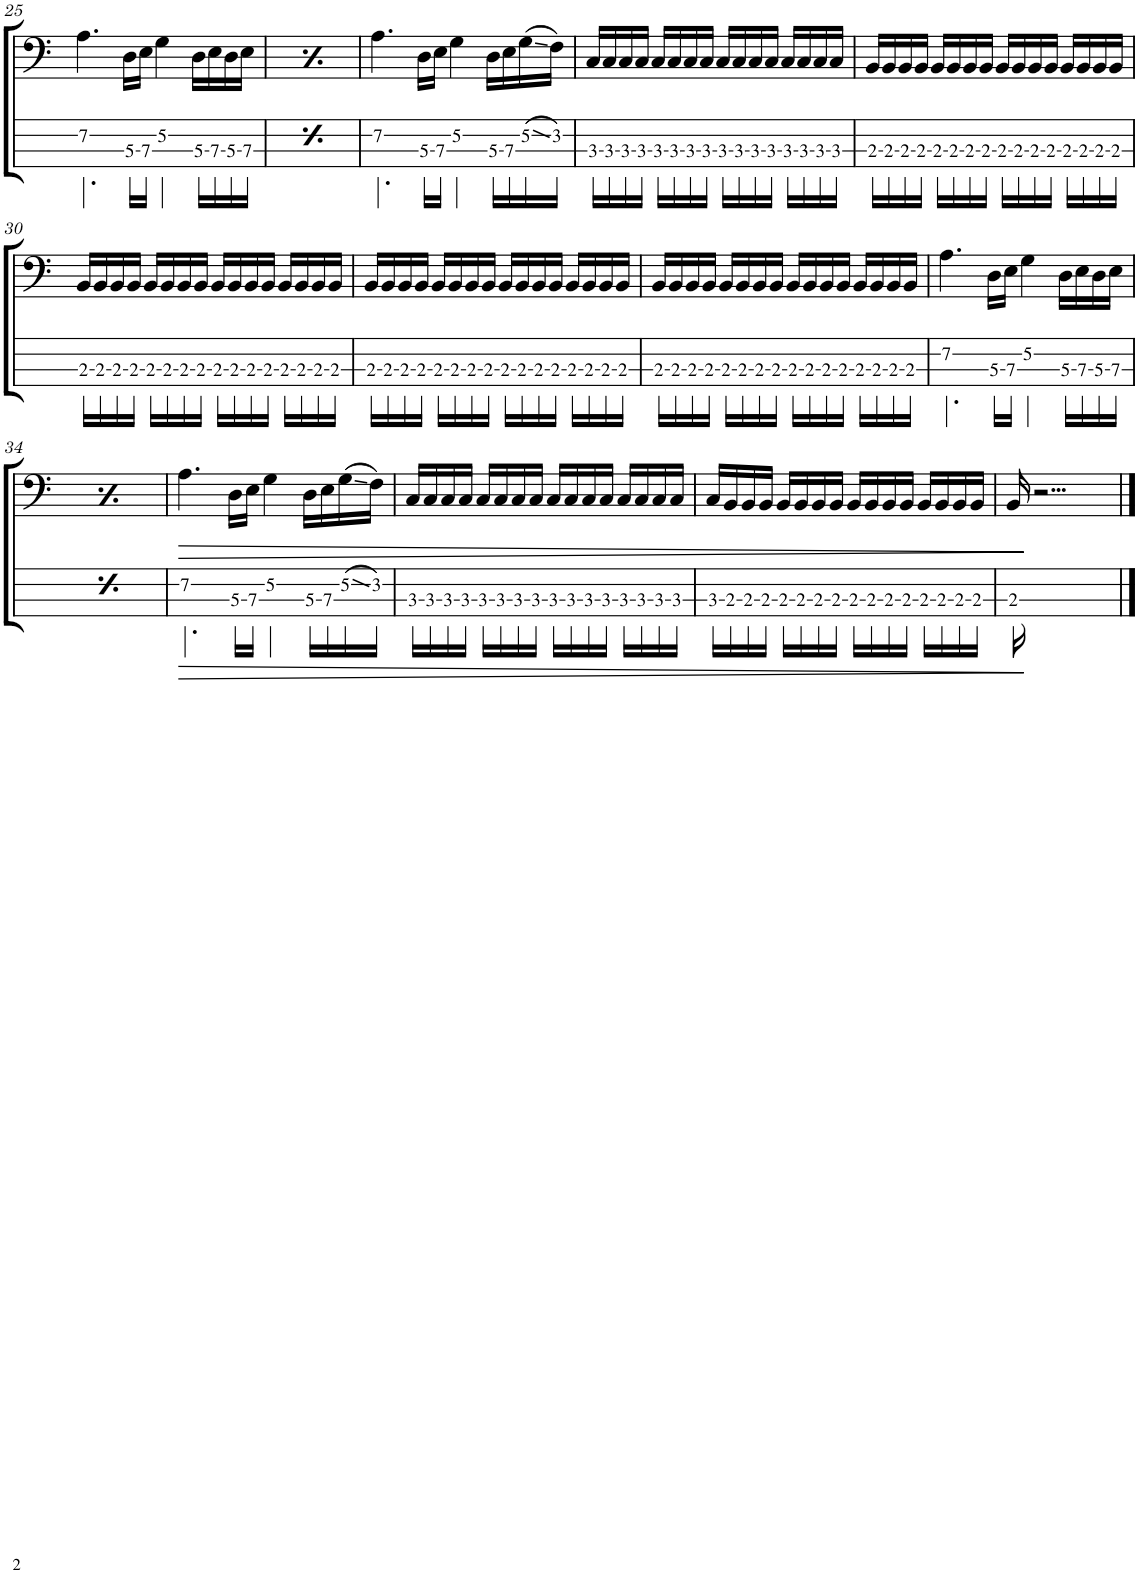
**kern	**kern	**dynam
*part1	*part1	*part1
*staff2	*staff1	*staff1/2
*I"Bass Guitar	*	*
*I'B. Guit.	*	*
!!LO:PB:g=z
*	*clefF4	*
*Trd7c12	*Trd7c12	*
*k[]	*k[]	*
*M4/4	*M4/4	*
=25	=25	=25
4.A\	4.A\	.
16D\LL	16D\LL	.
16E\JJ	16E\JJ	.
4G\	4G\	.
16D\LL	16D\LL	.
16E\	16E\	.
16D\	16D\	.
16E\JJ	16E\JJ	.
=26	=26	=26
4.A\	4.A\	.
16D\LL	16D\LL	.
16E\JJ	16E\JJ	.
4G\	4G\	.
16D\LL	16D\LL	.
16E\	16E\	.
16D\	16D\	.
16E\JJ	16E\JJ	.
=27	=27	=27
4.A\	4.A\	.
16D\LL	16D\LL	.
16E\JJ	16E\JJ	.
4G\	4G\	.
16D\LL	16D\LL	.
16E\	16E\	.
16G\	(16G\	.
16F\JJ	16F\JJ)	.
=28	=28	=28
16C\LL	16C/LL	.
16C\	16C/	.
16C\	16C/	.
16C\JJ	16C/JJ	.
16C\LL	16C/LL	.
16C\	16C/	.
16C\	16C/	.
16C\JJ	16C/JJ	.
16C\LL	16C/LL	.
16C\	16C/	.
16C\	16C/	.
16C\JJ	16C/JJ	.
16C\LL	16C/LL	.
16C\	16C/	.
16C\	16C/	.
16C\JJ	16C/JJ	.
=29	=29	=29
16BB\LL	16BB/LL	.
16BB\	16BB/	.
16BB\	16BB/	.
16BB\JJ	16BB/JJ	.
16BB\LL	16BB/LL	.
16BB\	16BB/	.
16BB\	16BB/	.
16BB\JJ	16BB/JJ	.
16BB\LL	16BB/LL	.
16BB\	16BB/	.
16BB\	16BB/	.
16BB\JJ	16BB/JJ	.
16BB\LL	16BB/LL	.
16BB\	16BB/	.
16BB\	16BB/	.
16BB\JJ	16BB/JJ	.
!!LO:LB:g=z
=30	=30	=30
16BB\LL	16BB/LL	.
16BB\	16BB/	.
16BB\	16BB/	.
16BB\JJ	16BB/JJ	.
16BB\LL	16BB/LL	.
16BB\	16BB/	.
16BB\	16BB/	.
16BB\JJ	16BB/JJ	.
16BB\LL	16BB/LL	.
16BB\	16BB/	.
16BB\	16BB/	.
16BB\JJ	16BB/JJ	.
16BB\LL	16BB/LL	.
16BB\	16BB/	.
16BB\	16BB/	.
16BB\JJ	16BB/JJ	.
=31	=31	=31
16BB\LL	16BB/LL	.
16BB\	16BB/	.
16BB\	16BB/	.
16BB\JJ	16BB/JJ	.
16BB\LL	16BB/LL	.
16BB\	16BB/	.
16BB\	16BB/	.
16BB\JJ	16BB/JJ	.
16BB\LL	16BB/LL	.
16BB\	16BB/	.
16BB\	16BB/	.
16BB\JJ	16BB/JJ	.
16BB\LL	16BB/LL	.
16BB\	16BB/	.
16BB\	16BB/	.
16BB\JJ	16BB/JJ	.
=32	=32	=32
16BB\LL	16BB/LL	.
16BB\	16BB/	.
16BB\	16BB/	.
16BB\JJ	16BB/JJ	.
16BB\LL	16BB/LL	.
16BB\	16BB/	.
16BB\	16BB/	.
16BB\JJ	16BB/JJ	.
16BB\LL	16BB/LL	.
16BB\	16BB/	.
16BB\	16BB/	.
16BB\JJ	16BB/JJ	.
16BB\LL	16BB/LL	.
16BB\	16BB/	.
16BB\	16BB/	.
16BB\JJ	16BB/JJ	.
=33	=33	=33
4.A\	4.A\	.
16D\LL	16D\LL	.
16E\JJ	16E\JJ	.
4G\	4G\	.
16D\LL	16D\LL	.
16E\	16E\	.
16D\	16D\	.
16E\JJ	16E\JJ	.
!!LO:LB:g=z
=34	=34	=34
4.A\	4.A\	.
16D\LL	16D\LL	.
16E\JJ	16E\JJ	.
4G\	4G\	.
16D\LL	16D\LL	.
16E\	16E\	.
16D\	16D\	.
16E\JJ	16E\JJ	.
=35	=35	=35
!	!	!LO:HP:b
4.A\	4.A\	>
16D\LL	16D\LL	.
16E\JJ	16E\JJ	.
4G\	4G\	.
16D\LL	16D\LL	.
16E\	16E\	.
16G\	(16G\	.
16F\JJ	16F\JJ)	.
=36	=36	=36
16C\LL	16C/LL	.
16C\	16C/	.
16C\	16C/	.
16C\JJ	16C/JJ	.
16C\LL	16C/LL	.
16C\	16C/	.
16C\	16C/	.
16C\JJ	16C/JJ	.
16C\LL	16C/LL	.
16C\	16C/	.
16C\	16C/	.
16C\JJ	16C/JJ	.
16C\LL	16C/LL	.
16C\	16C/	.
16C\	16C/	.
16C\JJ	16C/JJ	.
=37	=37	=37
16C\LL	16C/LL	.
16BB\	16BB/	.
16BB\	16BB/	.
16BB\JJ	16BB/JJ	.
16BB\LL	16BB/LL	.
16BB\	16BB/	.
16BB\	16BB/	.
16BB\JJ	16BB/JJ	.
16BB\LL	16BB/LL	.
16BB\	16BB/	.
16BB\	16BB/	.
16BB\JJ	16BB/JJ	.
16BB\LL	16BB/LL	.
16BB\	16BB/	.
16BB\	16BB/	.
16BB\JJ	16BB/JJ	.
=38	=38	=38
16BB\	16BB/	.
2...r	2...r	]
==	==	==
*-	*-	*-
